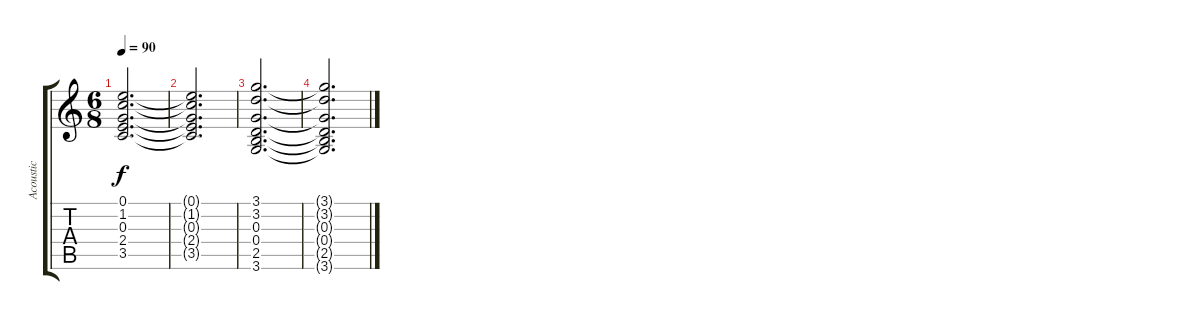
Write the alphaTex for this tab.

\track ("Acoustic" "Acoustic") {instrument acousticguitarsteel}
\staff {score tabs}
\tuning (E4 B3 G3 D3 A2 E2) {hide}
\ts (6 8)
\tempo 90
\clef g2
\ks c
(0.1{t} 1.2{t} 0.3{t} 2.4{t} 3.5{t}).2{d dy f} |
(0.1{t} 1.2{t} 0.3{t} 2.4{t} 3.5{t}).2{d} |
(3.1 3.2 0.3 0.4 2.5 3.6).2{d} |
(3.1{t} 3.2{t} 0.3{t} 0.4{t} 2.5{t} 3.6{t}).2{d}
